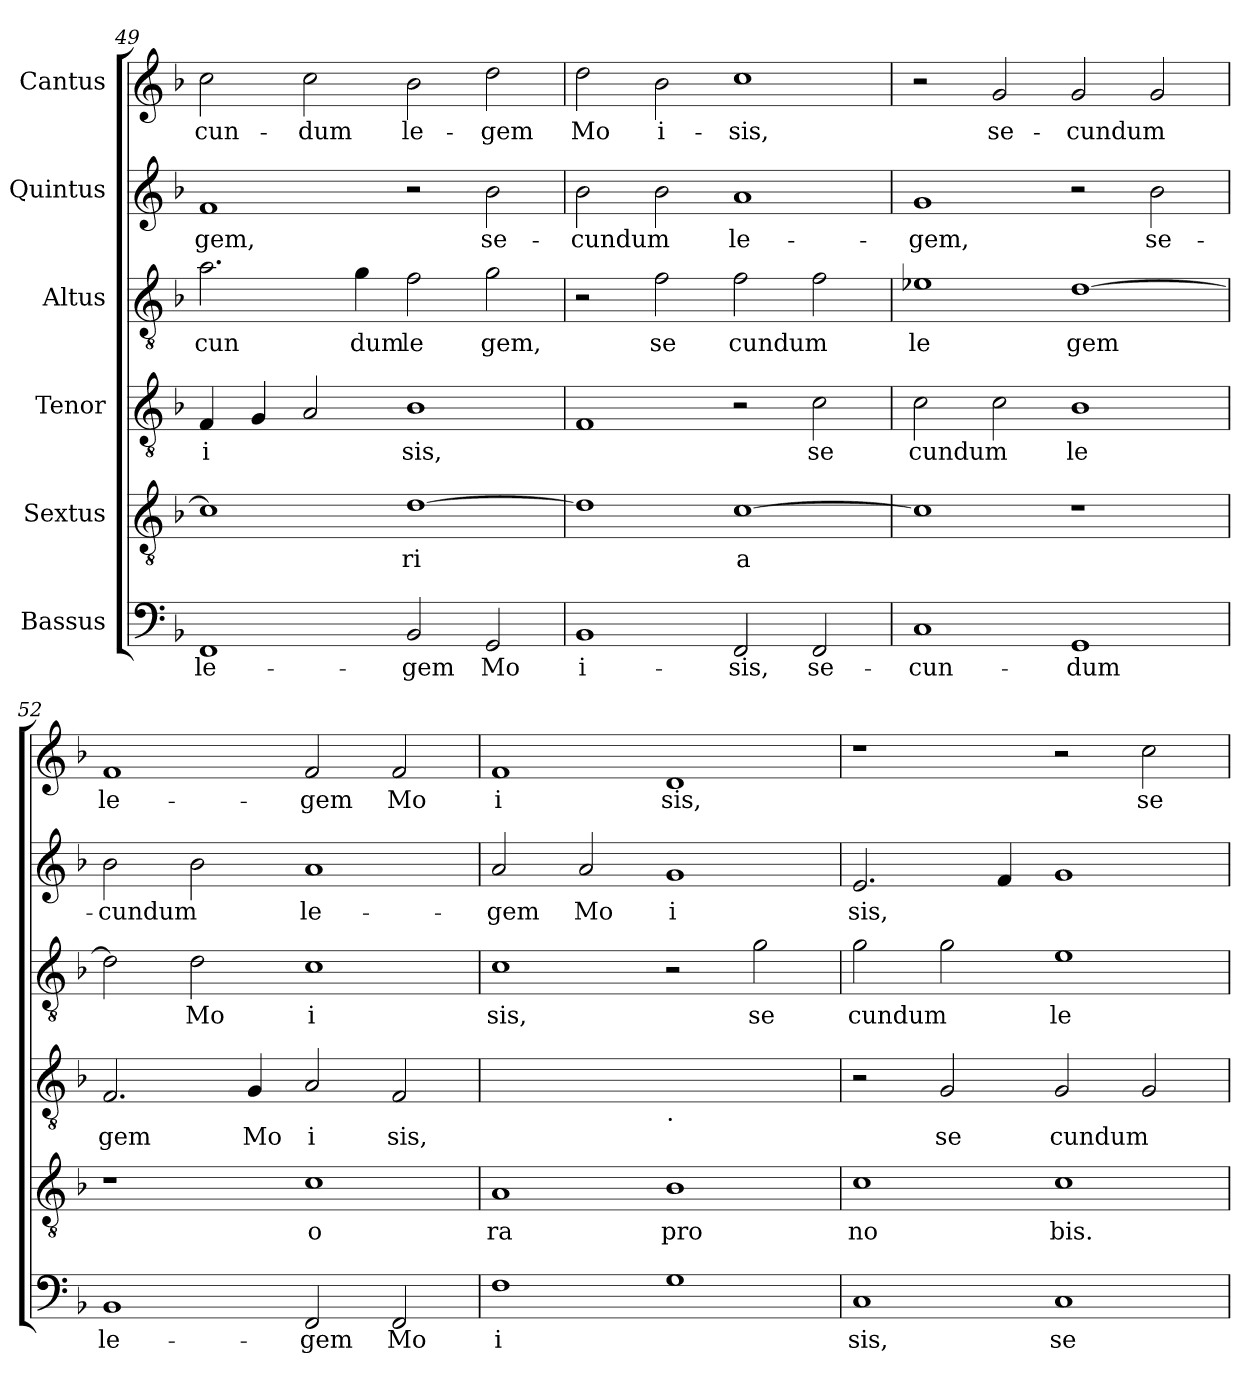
**kern	**text	**kern	**text	**kern	**text	**kern	**text	**kern	**text	**kern	**text
*part6	*part6	*part5	*part5	*part4	*part4	*part3	*part3	*part2	*part2	*part1	*part1
*staff6	*staff6	*staff5	*staff5	*staff4	*staff4	*staff3	*staff3	*staff2	*staff2	*staff1	*staff1
*I"Bassus	*	*I"Sextus	*	*I"Tenor	*	*I"Altus	*	*I"Quintus	*	*I"Cantus	*
*clefF4	*	*clefGv2	*	*clefGv2	*	*clefGv2	*	*clefG2	*	*clefG2	*
*k[b-]	*	*k[b-]	*	*k[b-]	*	*k[b-]	*	*k[b-]	*	*k[b-]	*
*F:	*	*F:	*	*F:	*	*F:	*	*F:	*	*F:	*
=49	=49	=49	=49	=49	=49	=49	=49	=49	=49	=49	=49
!	!LO:LY:b	!	!	!	!LO:LY:b	!	!LO:LY:b	!	!LO:LY:b	!	!LO:LY:b
1FF	le-	1c]	.	4F/	i	2.a\	cun	1f	-gem,	2cc\	-cun-
.	.	.	.	4G/	.	.	.	.	.	.	.
!	!	!	!	!	!	!	!	!	!	!	!LO:LY:b
.	.	.	.	2A/	.	.	.	.	.	2cc\	-dum
!	!	!	!	!	!	!	!LO:LY:b	!	!	!	!
.	.	.	.	.	.	4g\	dum	.	.	.	.
!	!LO:LY:b	!	!LO:LY:b	!	!LO:LY:b	!	!LO:LY:b	!	!	!	!LO:LY:b
2BB-/	-gem	[>1d	ri	1B-	sis,	2f\	le	2r	.	2b-\	le-
!	!LO:LY:b	!	!	!	!	!	!LO:LY:b	!	!LO:LY:b	!	!LO:LY:b
2GG/	Mo	.	.	.	.	2g\	gem,	2b-\	se-	2dd\	-gem
=50	=50	=50	=50	=50	=50	=50	=50	=50	=50	=50	=50
!	!LO:LY:b	!	!	!	!	!	!	!	!LO:LY:b	!	!LO:LY:b
1BB-	-i-	1d]	.	1F	.	2r	.	2b-\	-cundum	2dd\	Mo
!	!	!	!	!	!	!	!LO:LY:b	!	!	!	!LO:LY:b
.	.	.	.	.	.	2f\	se	2b-\	.	2b-\	-i-
!	!LO:LY:b	!	!LO:LY:b	!	!	!	!LO:LY:b	!	!LO:LY:b	!	!LO:LY:b
2FF/	-sis,	[>1c	a	2r	.	2f\	cundum	1a	le-	1cc	-sis,
!	!LO:LY:b	!	!	!	!LO:LY:b	!	!	!	!	!	!
2FF/	se-	.	.	2c\	se	2f\	.	.	.	.	.
=51	=51	=51	=51	=51	=51	=51	=51	=51	=51	=51	=51
!	!LO:LY:b	!	!	!	!LO:LY:b	!	!LO:LY:b	!	!LO:LY:b	!	!
1C	-cun-	1c]	.	2c\	cundum	1e-X	le	1g	-gem,	2r	.
!	!	!	!	!	!	!	!	!	!	!	!LO:LY:b
.	.	.	.	2c\	.	.	.	.	.	2g/	se-
!	!LO:LY:b	!	!	!	!LO:LY:b	!	!LO:LY:b	!	!	!	!LO:LY:b
1GG	-dum	1r	.	1B-	le	[>1d	gem	2r	.	2g/	-cundum
!	!	!	!	!	!	!	!	!	!LO:LY:b	!	!
.	.	.	.	.	.	.	.	2b-\	se-	2g/	.
=52	=52	=52	=52	=52	=52	=52	=52	=52	=52	=52	=52
!	!LO:LY:b	!	!	!	!LO:LY:b	!	!	!	!LO:LY:b	!	!LO:LY:b
1BB-	le-	1r	.	2.F/	gem	2d\]	.	2b-\	-cundum	1f	le-
!	!	!	!	!	!	!	!LO:LY:b	!	!	!	!
.	.	.	.	.	.	2d\	Mo	2b-\	.	.	.
!	!	!	!	!	!LO:LY:b	!	!	!	!	!	!
.	.	.	.	4G/	Mo	.	.	.	.	.	.
!	!LO:LY:b	!	!LO:LY:b	!	!LO:LY:b	!	!LO:LY:b	!	!LO:LY:b	!	!LO:LY:b
2FF/	-gem	1c	o	2A/	i	1c	i	1a	le-	2f/	-gem
!	!LO:LY:b	!	!	!	!LO:LY:b	!	!	!	!	!	!LO:LY:b
2FF/	Mo	.	.	2F/	sis,	.	.	.	.	2f/	Mo
!!LO:PB:g=z
=53	=53	=53	=53	=53	=53	=53	=53	=53	=53	=53	=53
!	!LO:LY:b	!	!LO:LY:b	!	!	!	!LO:LY:b	!	!LO:LY:b	!	!LO:LY:b
1F	-i	1A	ra	1ryy	.	1c	sis,	2a/	-gem	1f	-i
!	!	!	!	!	!	!	!	!	!LO:LY:b	!	!
.	.	.	.	.	.	.	.	2a/	Mo	.	.
!	!	!	!	!LO:TX:b:t=.	!	!	!	!	!	!	!
!	!	!	!LO:LY:b	!	!	!	!	!	!LO:LY:b	!	!LO:LY:b
1G	.	1B-	pro	1ryy	.	2r	.	1g	i	1d	sis,
!	!	!	!	!	!	!	!LO:LY:b	!	!	!	!
.	.	.	.	.	.	2g\	se	.	.	.	.
=54	=54	=54	=54	=54	=54	=54	=54	=54	=54	=54	=54
!	!LO:LY:b	!	!LO:LY:b	!	!	!	!LO:LY:b	!	!LO:LY:b	!	!
1C	sis,	1c	no	2r	.	2g\	cundum	2.e/	sis,	1r	.
!	!	!	!	!	!LO:LY:b	!	!	!	!	!	!
.	.	.	.	2G/	se	2g\	.	.	.	.	.
.	.	.	.	.	.	.	.	4f/	.	.	.
!	!LO:LY:b	!	!LO:LY:b	!	!LO:LY:b	!	!LO:LY:b	!	!	!	!
1C	se	1c	bis.	2G/	cundum	1e	le	1g	.	2r	.
!	!	!	!	!	!	!	!	!	!	!	!LO:LY:b
.	.	.	.	2G/	.	.	.	.	.	2cc\	se
=	=	=	=	=	=	=	=	=	=	=	=
*-	*-	*-	*-	*-	*-	*-	*-	*-	*-	*-	*-
